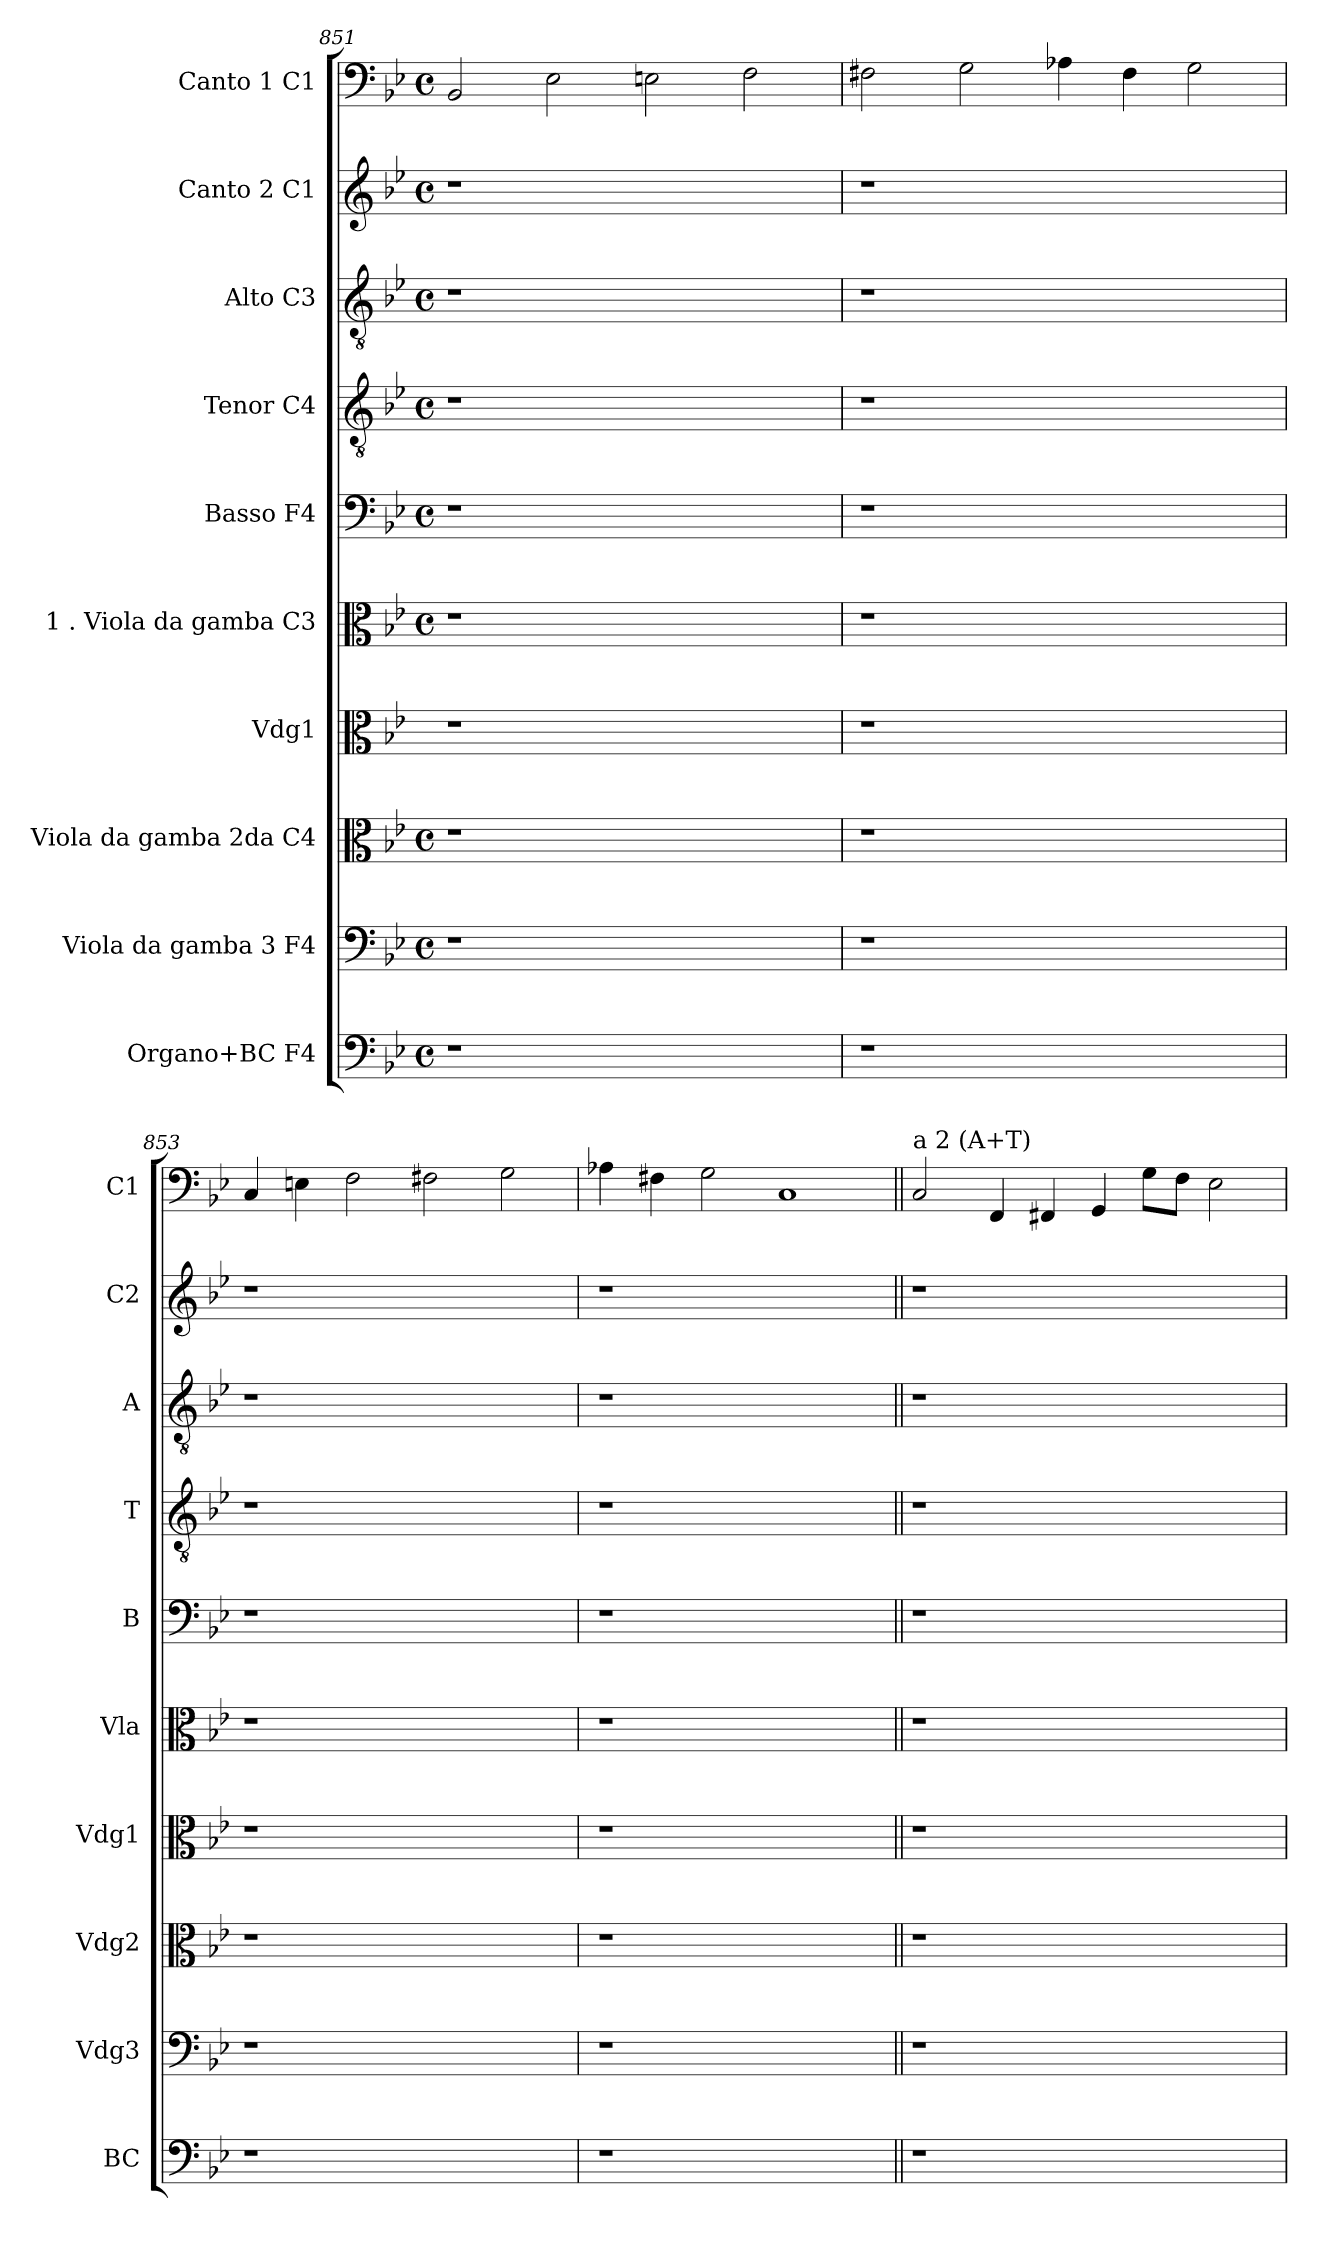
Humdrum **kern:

**kern	**kern	**kern	**kern	**kern	**kern	**kern	**kern	**kern	**kern
*part10	*part9	*part8	*part7	*part6	*part5	*part4	*part3	*part2	*part1
*staff10	*staff9	*staff8	*staff7	*staff6	*staff5	*staff4	*staff3	*staff2	*staff1
*I"Organo+BC F4	*I"Viola da gamba 3 F4	*I"Viola da gamba 2da C4	*I"Vdg1	*I"1 . Viola da gamba C3	*I"Basso F4	*I"Tenor C4	*I"Alto C3	*I"Canto 2 C1	*I"Canto 1 C1
*I'BC	*I'Vdg3	*I'Vdg2	*I'Vdg1	*I'Vla	*I'B	*I'T	*I'A	*I'C2	*I'C1
*clefF4	*clefF4	*clefC3	*clefC3	*clefC3	*clefF4	*clefGv2	*clefGv2	*clefG2	*clefF4
*k[b-e-]	*k[b-e-]	*k[b-e-]	*k[b-e-]	*k[b-e-]	*k[b-e-]	*k[b-e-]	*k[b-e-]	*k[b-e-]	*k[b-e-]
*B-:	*B-:	*B-:	*B-:	*B-:	*B-:	*B-:	*B-:	*B-:	*B-:
*M4/4	*M4/4	*M4/4	*	*M4/4	*M4/4	*M4/4	*M4/4	*M4/4	*M4/4
*met(c)	*met(c)	*met(c)	*	*met(c)	*met(c)	*met(c)	*met(c)	*met(c)	*met(c)
=851	=851	=851	=851	=851	=851	=851	=851	=851	=851
1r	1r	1r	1r	1r	1r	1r	1r	1r	2BB-/
.	.	.	.	.	.	.	.	.	2E-\
1ryy	1ryy	1ryy	1ryy	1ryy	1ryy	1ryy	1ryy	1ryy	2En\
.	.	.	.	.	.	.	.	.	2F\
=852	=852	=852	=852	=852	=852	=852	=852	=852	=852
1r	1r	1r	1r	1r	1r	1r	1r	1r	2F#X\
.	.	.	.	.	.	.	.	.	2G\
1ryy	1ryy	1ryy	1ryy	1ryy	1ryy	1ryy	1ryy	1ryy	4A-X\
.	.	.	.	.	.	.	.	.	4F#\
.	.	.	.	.	.	.	.	.	2G\
=853	=853	=853	=853	=853	=853	=853	=853	=853	=853
1r	1r	1r	1r	1r	1r	1r	1r	1r	4C/
.	.	.	.	.	.	.	.	.	4En\
.	.	.	.	.	.	.	.	.	2F\
1ryy	1ryy	1ryy	1ryy	1ryy	1ryy	1ryy	1ryy	1ryy	2F#X\
.	.	.	.	.	.	.	.	.	2G\
!!LO:LB:g=z
=854	=854	=854	=854	=854	=854	=854	=854	=854	=854
1r	1r	1r	1r	1r	1r	1r	1r	1r	4A-X\
.	.	.	.	.	.	.	.	.	4F#X\
.	.	.	.	.	.	.	.	.	2G\
1ryy	1ryy	1ryy	1ryy	1ryy	1ryy	1ryy	1ryy	1ryy	1C
=855||	=855||	=855||	=855||	=855||	=855||	=855||	=855||	=855||	=855||
!	!	!	!	!	!	!	!	!	!LO:TX:a:t=a 2 (A+T)
1r	1r	1r	1r	1r	1r	1r	1r	1r	2C/
.	.	.	.	.	.	.	.	.	4FF/
.	.	.	.	.	.	.	.	.	4FF#X/
1ryy	1ryy	1ryy	1ryy	1ryy	1ryy	1ryy	1ryy	1ryy	4GG/
.	.	.	.	.	.	.	.	.	8G\L
.	.	.	.	.	.	.	.	.	8F\J
.	.	.	.	.	.	.	.	.	2E-\
=	=	=	=	=	=	=	=	=	=
*-	*-	*-	*-	*-	*-	*-	*-	*-	*-
